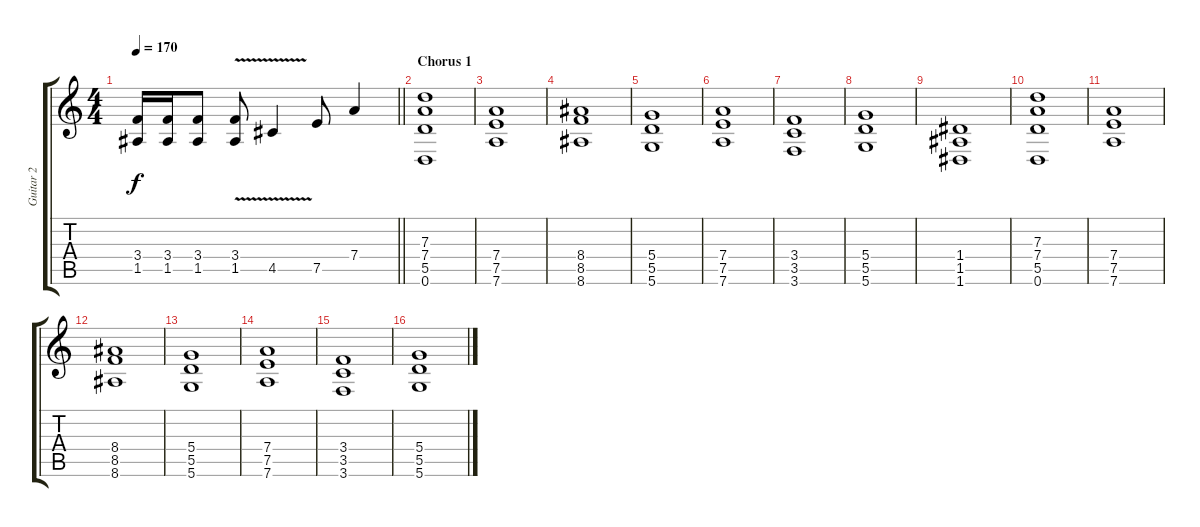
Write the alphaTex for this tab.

\track ("Guitar 2" "Guitar 2") {instrument distortionguitar}
\staff {score tabs}
\tuning (E4 B3 G3 D3 A2 D2) {hide}
\ts (4 4)
\tempo 170
\clef g2
\barLineRight lightlight
\ks c
(3.4 1.5).16{dy f} (3.4 1.5).16 (3.4 1.5).8 (3.4 1.5{v}).8 4.5{v}.4 7.5.8 7.4.4 |
\section ("" "Chorus 1")
(7.3 7.4 5.5 0.6).1{volume 13 balance 8} |
(7.4 7.5 7.6).1 |
(8.4 8.5 8.6).1 |
(5.4 5.5 5.6).1 |
(7.4 7.5 7.6).1 |
(3.4 3.5 3.6).1 |
(5.4 5.5 5.6).1 |
(1.4 1.5 1.6).1 |
(7.3 7.4 5.5 0.6).1 |
(7.4 7.5 7.6).1 |
(8.4 8.5 8.6).1 |
(5.4 5.5 5.6).1 |
(7.4 7.5 7.6).1 |
(3.4 3.5 3.6).1 |
(5.4 5.5 5.6).1
